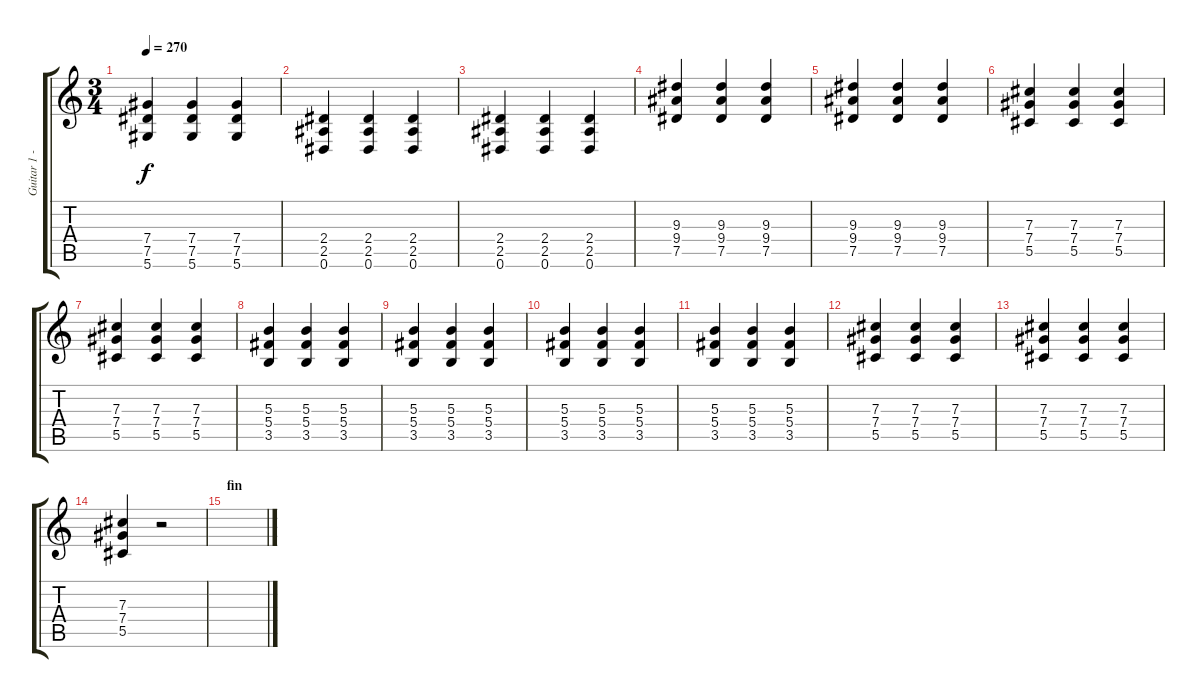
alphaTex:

\track ("Guitar 1 - Jade" "Guitar 1 -") {instrument overdrivenguitar}
\staff {score tabs}
\tuning (Eb4 Bb3 Gb3 Db3 Ab2 Eb2) {hide}
\ts (3 4)
\tempo 270
\clef g2
\ks c
(7.4 7.5 5.6).4{dy f} (7.4 7.5 5.6).4 (7.4 7.5 5.6).4 |
(2.4 2.5 0.6).4 (2.4 2.5 0.6).4 (2.4 2.5 0.6).4 |
(2.4 2.5 0.6).4 (2.4 2.5 0.6).4 (2.4 2.5 0.6).4 |
(9.3 9.4 7.5).4 (9.3 9.4 7.5).4 (9.3 9.4 7.5).4 |
(9.3 9.4 7.5).4 (9.3 9.4 7.5).4 (9.3 9.4 7.5).4 |
(7.3 7.4 5.5).4 (7.3 7.4 5.5).4 (7.3 7.4 5.5).4 |
(7.3 7.4 5.5).4 (7.3 7.4 5.5).4 (7.3 7.4 5.5).4 |
(5.3 5.4 3.5).4 (5.3 5.4 3.5).4 (5.3 5.4 3.5).4 |
(5.3 5.4 3.5).4 (5.3 5.4 3.5).4 (5.3 5.4 3.5).4 |
(5.3 5.4 3.5).4 (5.3 5.4 3.5).4 (5.3 5.4 3.5).4 |
(5.3 5.4 3.5).4 (5.3 5.4 3.5).4 (5.3 5.4 3.5).4 |
(7.3 7.4 5.5).4 (7.3 7.4 5.5).4 (7.3 7.4 5.5).4 |
(7.3 7.4 5.5).4 (7.3 7.4 5.5).4 (7.3 7.4 5.5).4 |
(7.3 7.4 5.5).4 r.2 |
\section ("" "fin")
